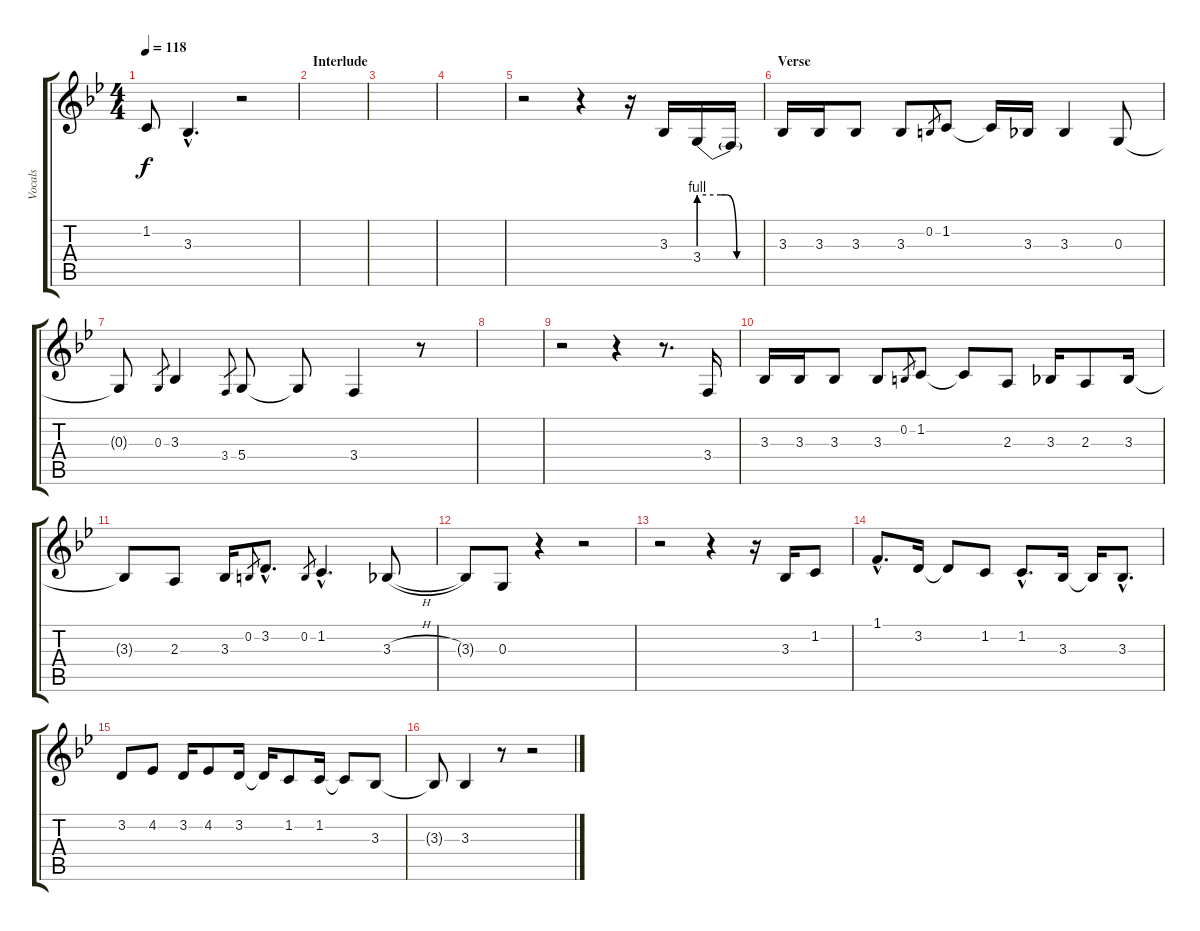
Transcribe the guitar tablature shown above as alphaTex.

\track ("Vocals" "Vocals") {instrument oboe}
\staff {score tabs}
\tuning (E4 B3 G3 D3 A2 E2) {hide}
\ts (4 4)
\tempo 118
\clef g2
\ks bb
1.2{t}.8{dy f} 3.3{hac}.4{d} r.2 |
\section ("" "Interlude")
|
|
|
r.2 r.4 r.16 3.3.16 3.4{be (custom 0 4 20 4 25 4 35 0 40 0 60 0)}.16 3.4{t}.16 |
\section ("" "Verse")
3.3.16 3.3.16 3.3.8 3.3.8 0.2.8{gr} 1.2.8 1.2{t}.16 3.3.16 3.3.4 0.3.8 |
0.3{t}.8 0.3.8{gr} 3.3.4 3.4.8{gr} 5.4.8 5.4{t}.8 3.4.4 r.8 |
|
r.2 r.4 r.8{d} 3.4.16 |
3.3.16 3.3.16 3.3.8 3.3.8 0.2.8{gr} 1.2.8 1.2{t}.8 2.3.8 3.3.16 2.3.8 3.3.16 |
3.3{t}.8 2.3.8 3.3.16 0.2.8{gr} 3.2{hac}.8{d} 0.2.8{gr} 1.2{hac}.4{d} 3.3{h}.8 |
3.3{t}.8 0.3.8 r.4 r.2 |
r.2 r.4 r.16 3.3.16 1.2.8 |
1.1{hac}.8{d} 3.2.16 3.2{t}.8 1.2.8 1.2{hac}.8{d} 3.3.16 3.3{t}.16 3.3{hac}.8{d} |
3.2.8 4.2.8 3.2.16 4.2.8 3.2.16 3.2{t}.16 1.2.8 1.2.16 1.2{t}.8 3.3.8 |
3.3{t}.8 3.3.4 r.8 r.2
